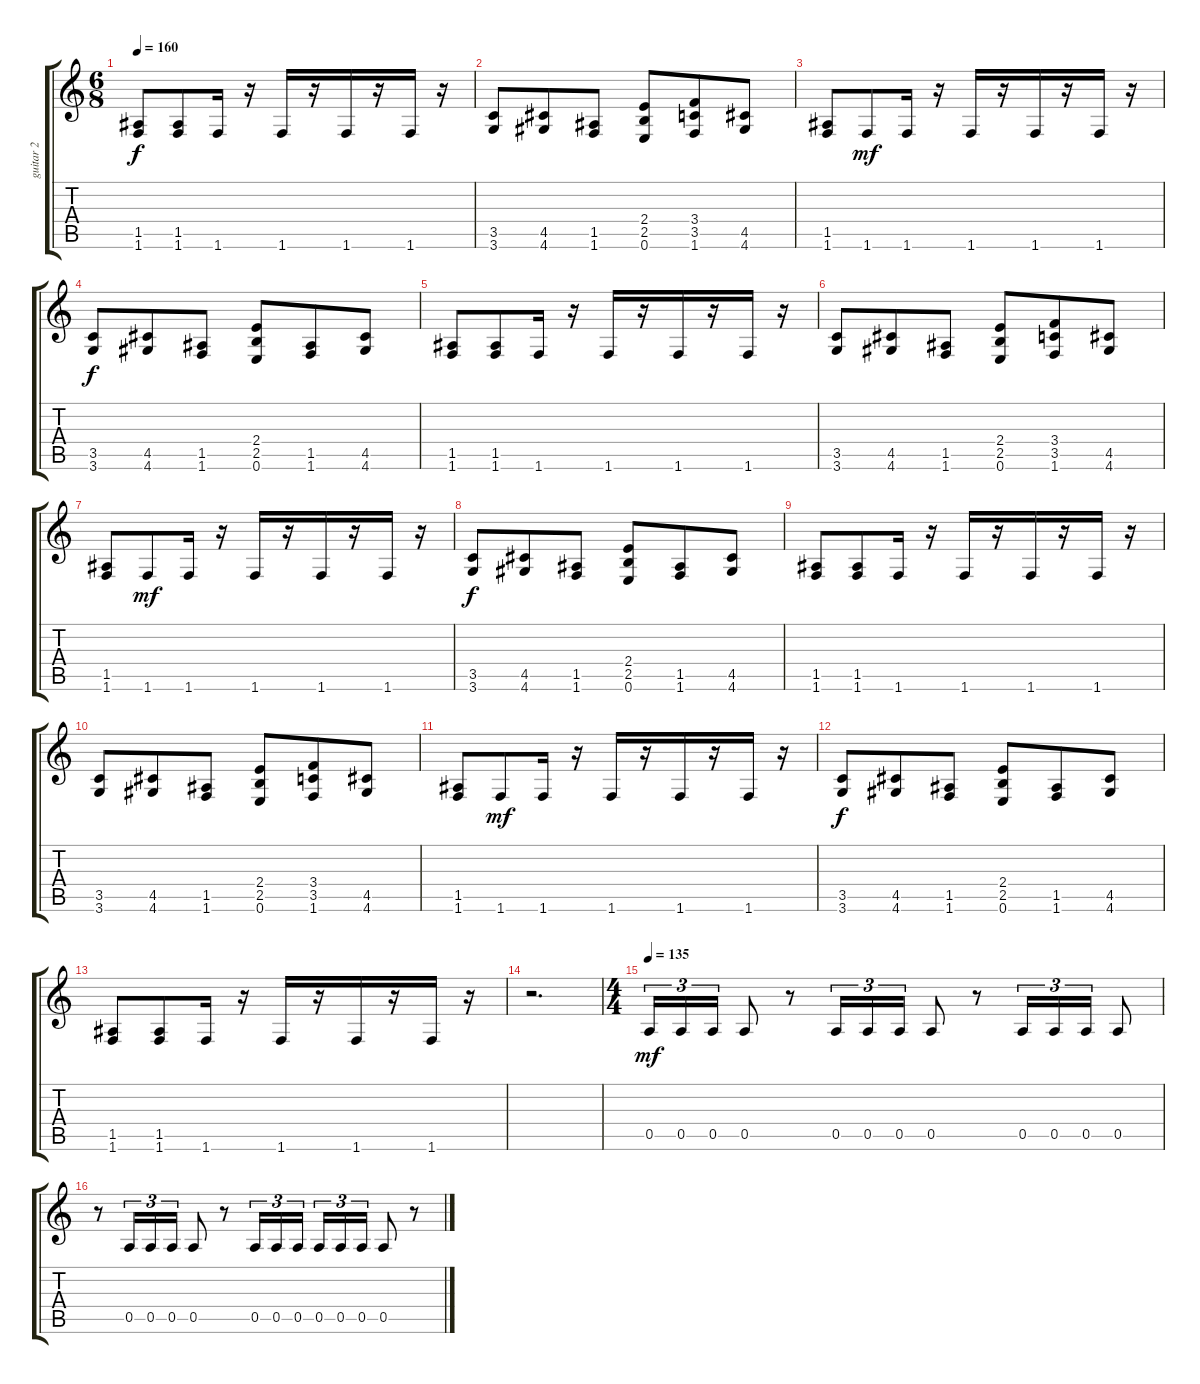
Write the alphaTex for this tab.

\track ("guitar 2" "guitar 2") {instrument distortionguitar}
\staff {score tabs}
\tuning (E4 B3 G3 D3 A2 E2) {hide}
\ts (6 8)
\tempo 160
\clef g2
\ks c
(1.5 1.6).8{dy f} (1.5 1.6).8 1.6.16 r.16 1.6.16 r.16 1.6.16 r.16 1.6.16 r.16 |
(3.5 3.6).8 (4.5 4.6).8 (1.5 1.6).8 (2.4 2.5 0.6).8 (3.4 3.5 1.6).8 (4.5 4.6).8 |
(1.5 1.6).8 1.6.8{dy mf} 1.6.16 r.16 1.6.16 r.16 1.6.16 r.16 1.6.16 r.16 |
(3.5 3.6).8{dy f} (4.5 4.6).8 (1.5 1.6).8 (2.4 2.5 0.6).8 (1.5 1.6).8 (4.5 4.6).8 |
(1.5 1.6).8 (1.5 1.6).8 1.6.16 r.16 1.6.16 r.16 1.6.16 r.16 1.6.16 r.16 |
(3.5 3.6).8 (4.5 4.6).8 (1.5 1.6).8 (2.4 2.5 0.6).8 (3.4 3.5 1.6).8 (4.5 4.6).8 |
(1.5 1.6).8 1.6.8{dy mf} 1.6.16 r.16 1.6.16 r.16 1.6.16 r.16 1.6.16 r.16 |
(3.5 3.6).8{dy f} (4.5 4.6).8 (1.5 1.6).8 (2.4 2.5 0.6).8 (1.5 1.6).8 (4.5 4.6).8 |
(1.5 1.6).8 (1.5 1.6).8 1.6.16 r.16 1.6.16 r.16 1.6.16 r.16 1.6.16 r.16 |
(3.5 3.6).8 (4.5 4.6).8 (1.5 1.6).8 (2.4 2.5 0.6).8 (3.4 3.5 1.6).8 (4.5 4.6).8 |
(1.5 1.6).8 1.6.8{dy mf} 1.6.16 r.16 1.6.16 r.16 1.6.16 r.16 1.6.16 r.16 |
(3.5 3.6).8{dy f} (4.5 4.6).8 (1.5 1.6).8 (2.4 2.5 0.6).8 (1.5 1.6).8 (4.5 4.6).8 |
(1.5 1.6).8 (1.5 1.6).8 1.6.16 r.16 1.6.16 r.16 1.6.16 r.16 1.6.16 r.16 |
r.2{d} |
\ts (4 4)
\tempo 135
0.5.16{tu (3 2) dy mf} 0.5.16{tu (3 2)} 0.5.16{tu (3 2)} 0.5.8 r.8 0.5.16{tu (3 2)} 0.5.16{tu (3 2)} 0.5.16{tu (3 2)} 0.5.8 r.8 0.5.16{tu (3 2)} 0.5.16{tu (3 2)} 0.5.16{tu (3 2)} 0.5.8 |
r.8 0.5.16{tu (3 2)} 0.5.16{tu (3 2)} 0.5.16{tu (3 2)} 0.5.8 r.8 0.5.16{tu (3 2)} 0.5.16{tu (3 2)} 0.5.16{tu (3 2) beam splitsecondary} 0.5.16{tu (3 2)} 0.5.16{tu (3 2)} 0.5.16{tu (3 2)} 0.5.8 r.8
